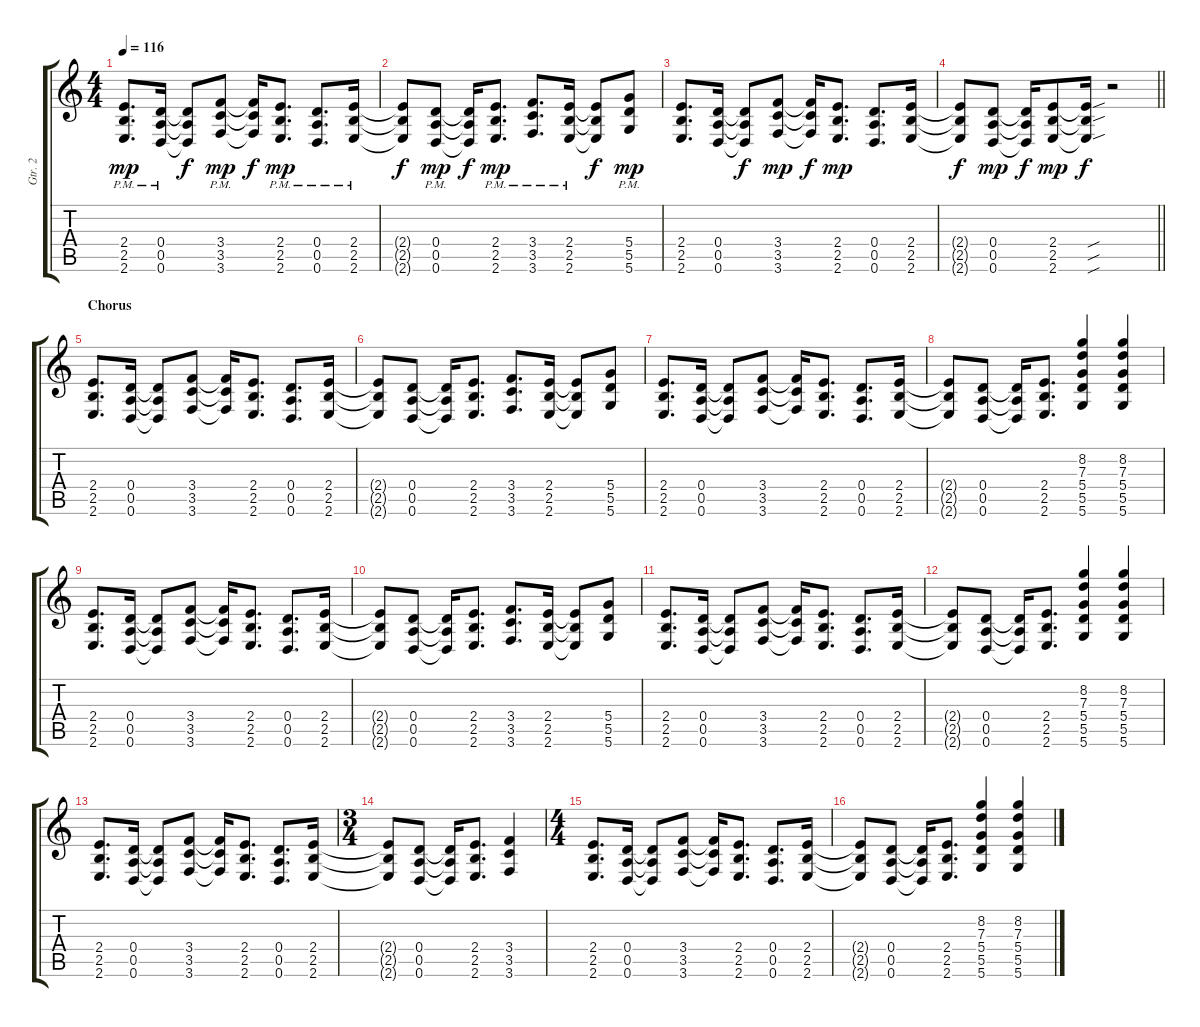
\track ("Gtr. 2" "Gtr. 2") {instrument distortionguitar}
\staff {score tabs}
\tuning (E4 B3 G3 D3 A2 D2) {hide}
\ts (4 4)
\tempo 116
\clef g2
\ks c
(2.4{pm} 2.5{pm} 2.6{pm}).8{d dy mp volume 10} (0.4{pm} 0.5{pm} 0.6{pm}).16 (0.4{t} 0.5{t} 0.6{t}).8{dy f} (3.4{pm} 3.5{pm} 3.6{pm}).8{dy mp} (3.4{t} 3.5{t} 3.6{t}).16{dy f} (2.4{pm} 2.5{pm} 2.6{pm}).8{d dy mp} (0.4{pm} 0.5{pm} 0.6{pm}).8{d} (2.4{pm} 2.5{pm} 2.6{pm}).16 |
(2.4{t} 2.5{t} 2.6{t}).8{dy f} (0.4{pm} 0.5{pm} 0.6{pm}).8{dy mp} (0.4{t} 0.5{t} 0.6{t}).16{dy f} (2.4{pm} 2.5{pm} 2.6{pm}).8{d dy mp} (3.4{pm} 3.5{pm} 3.6{pm}).8{d} (2.4{pm} 2.5{pm} 2.6{pm}).16 (2.4{t} 2.5{t} 2.6{t}).8{dy f} (5.4{pm} 5.5{pm} 5.6{pm}).8{dy mp} |
(2.4 2.5 2.6).8{d} (0.4 0.5 0.6).16 (0.4{t} 0.5{t} 0.6{t}).8{dy f} (3.4 3.5 3.6).8{dy mp} (3.4{t} 3.5{t} 3.6{t}).16{dy f} (2.4 2.5 2.6).8{d dy mp} (0.4 0.5 0.6).8{d} (2.4 2.5 2.6).16 |
\barLineRight lightlight
(2.4{t} 2.5{t} 2.6{t}).8{dy f} (0.4 0.5 0.6).8{dy mp} (0.4{t} 0.5{t} 0.6{t}).16{dy f} (2.4 2.5 2.6).8{dy mp} (2.4{sou t} 2.5{sou t} 2.6{sou t}).16{dy f} r.2 |
\section ("" "Chorus")
(2.4 2.5 2.6).8{d} (0.4 0.5 0.6).16 (0.4{t} 0.5{t} 0.6{t}).8 (3.4 3.5 3.6).8 (3.4{t} 3.5{t} 3.6{t}).16 (2.4 2.5 2.6).8{d} (0.4 0.5 0.6).8{d} (2.4 2.5 2.6).16 |
(2.4{t} 2.5{t} 2.6{t}).8 (0.4 0.5 0.6).8 (0.4{t} 0.5{t} 0.6{t}).16 (2.4 2.5 2.6).8{d} (3.4 3.5 3.6).8{d} (2.4 2.5 2.6).16 (2.4{t} 2.5{t} 2.6{t}).8 (5.4 5.5 5.6).8 |
(2.4 2.5 2.6).8{d} (0.4 0.5 0.6).16 (0.4{t} 0.5{t} 0.6{t}).8 (3.4 3.5 3.6).8 (3.4{t} 3.5{t} 3.6{t}).16 (2.4 2.5 2.6).8{d} (0.4 0.5 0.6).8{d} (2.4 2.5 2.6).16 |
(2.4{t} 2.5{t} 2.6{t}).8 (0.4 0.5 0.6).8 (0.4{t} 0.5{t} 0.6{t}).16 (2.4 2.5 2.6).8{d} (8.2 7.3 5.4 5.5 5.6).4 (8.2 7.3 5.4 5.5 5.6).4 |
(2.4 2.5 2.6).8{d} (0.4 0.5 0.6).16 (0.4{t} 0.5{t} 0.6{t}).8 (3.4 3.5 3.6).8 (3.4{t} 3.5{t} 3.6{t}).16 (2.4 2.5 2.6).8{d} (0.4 0.5 0.6).8{d} (2.4 2.5 2.6).16 |
(2.4{t} 2.5{t} 2.6{t}).8 (0.4 0.5 0.6).8 (0.4{t} 0.5{t} 0.6{t}).16 (2.4 2.5 2.6).8{d} (3.4 3.5 3.6).8{d} (2.4 2.5 2.6).16 (2.4{t} 2.5{t} 2.6{t}).8 (5.4 5.5 5.6).8 |
(2.4 2.5 2.6).8{d} (0.4 0.5 0.6).16 (0.4{t} 0.5{t} 0.6{t}).8 (3.4 3.5 3.6).8 (3.4{t} 3.5{t} 3.6{t}).16 (2.4 2.5 2.6).8{d} (0.4 0.5 0.6).8{d} (2.4 2.5 2.6).16 |
(2.4{t} 2.5{t} 2.6{t}).8 (0.4 0.5 0.6).8 (0.4{t} 0.5{t} 0.6{t}).16 (2.4 2.5 2.6).8{d} (8.2 7.3 5.4 5.5 5.6).4 (8.2 7.3 5.4 5.5 5.6).4 |
(2.4 2.5 2.6).8{d} (0.4 0.5 0.6).16 (0.4{t} 0.5{t} 0.6{t}).8 (3.4 3.5 3.6).8 (3.4{t} 3.5{t} 3.6{t}).16 (2.4 2.5 2.6).8{d} (0.4 0.5 0.6).8{d} (2.4 2.5 2.6).16 |
\ts (3 4)
(2.4{t} 2.5{t} 2.6{t}).8 (0.4 0.5 0.6).8 (0.4{t} 0.5{t} 0.6{t}).16 (2.4 2.5 2.6).8{d} (3.4 3.5 3.6).4 |
\ts (4 4)
(2.4 2.5 2.6).8{d} (0.4 0.5 0.6).16 (0.4{t} 0.5{t} 0.6{t}).8 (3.4 3.5 3.6).8 (3.4{t} 3.5{t} 3.6{t}).16 (2.4 2.5 2.6).8{d} (0.4 0.5 0.6).8{d} (2.4 2.5 2.6).16 |
(2.4{t} 2.5{t} 2.6{t}).8 (0.4 0.5 0.6).8 (0.4{t} 0.5{t} 0.6{t}).16 (2.4 2.5 2.6).8{d} (8.2 7.3 5.4 5.5 5.6).4 (8.2 7.3 5.4 5.5 5.6).4
